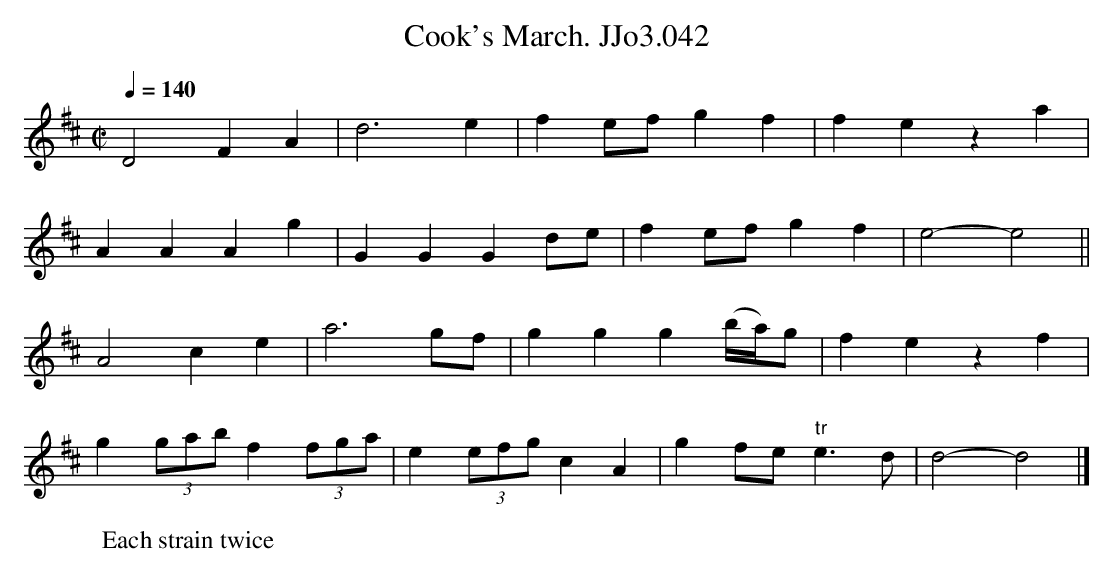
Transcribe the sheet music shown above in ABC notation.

X:1
T:Cook's March. JJo3.042
M:C|
L:1/4
Q:1/4=140
W:Each strain twice
K:D
D2FA|d3e|fe/f/gf|feza|
AAAg|GGGd/e/|fe/f/gf|e2-e2||
A2ce|a3g/f/|ggg(b//a//)g/|fezf|
g(3g/a/b/f(3f/g/a/|e(3e/f/g/cA|gf/e/"tr"e>d|d2-d2|]
